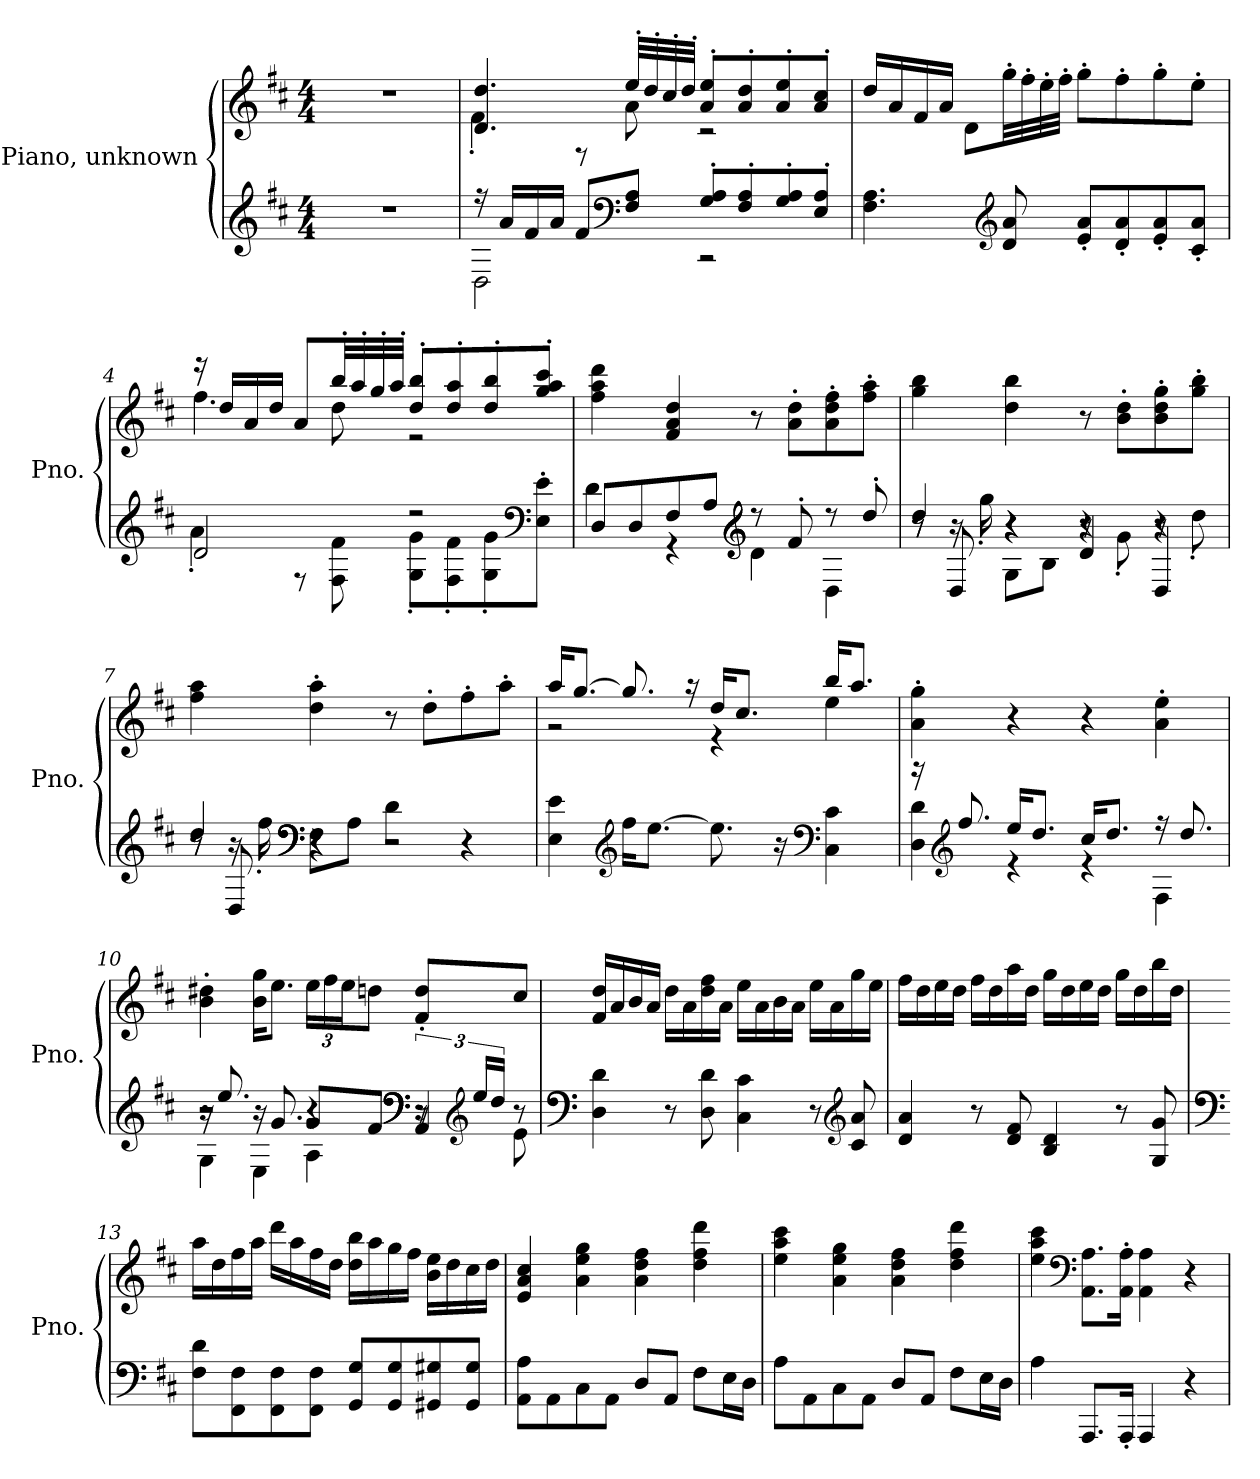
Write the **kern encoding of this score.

**kern	**kern
*part1	*part1
*staff2	*staff1
*I"Piano, unknown	*
*I'Pno.	*
*clefG2	*clefG2
*k[f#c#]	*k[f#c#]
*M4/4	*M4/4
*MM120	*MM120
=1	=1
1r	1r
=2	=2
*^	*^
16r	2D\	4.d/ 4.dd/	4f#'\
16a/LL	.	.	.
16f#/	.	.	.
16a/JJ	.	.	.
8f#/L	.	.	8r
*clefF4	*	*	*
8F#/ 8A/J	.	32ee'/LLL	8a\
.	.	32dd'/	.
.	.	32cc#'/	.
.	.	32dd'/JJJ	.
8G/' 8A/'L	2r	8a/' 8ee/'L	2r
8F#/' 8A/'	.	8a/' 8dd/'	.
8G/' 8A/'	.	8a/' 8ee/'	.
8E/' 8A/'J	.	8a/' 8cc#/'J	.
*v	*v	*	*
*	*v	*v
=3	=3
4.F#\ 4.A\	16dd/LL
.	16a/
.	16f#/
.	16a/JJ
.	8d\L
*clefG2	*
8d/ 8a/	32gg'\LL
.	32ff#'\
.	32ee'\
.	32ff#'\JJJ
8e/' 8a/'L	8gg'\L
8d/' 8a/'	8ff#'\
8e/' 8a/'	8gg'\
8c#/' 8a/'J	8ee'\J
!!LO:LB:g=z
=4	=4
*^	*^
2d/	4a'\	16r	4.ff#\
.	.	16dd/LL	.
.	.	16a/	.
.	.	16dd/JJ	.
.	8r	8a/L	.
.	8F#\ 8f#\	32bb'/LL	8dd\
.	.	32aa'/	.
.	.	32gg'/	.
.	.	32aa'/JJJ	.
2r	8G\' 8g\'L	8dd/' 8bb/'L	2r
.	8F#\' 8f#\'	8dd/' 8aa/'	.
.	8G\' 8g\'	8dd/' 8bb/'	.
*clefF4	*	*	*
.	8E\' 8e\'J	8gg/' 8aa/' 8ccc#/'J	.
*	*	*v	*v
=5	=5	=5
8D/L	4d\	4ff#\ 4aa\ 4ddd\
8D/	.	.
8F#/	4r	4f#/ 4a/ 4dd/
8A/J	.	.
*clefG2	*	*
8r	4d\	8r
8f#'/	.	8a\' 8dd\'L
8r	4D\	8a\' 8dd\' 8ff#\'
8dd'/	.	8ff#\' 8aa\'J
=6	=6	=6
*	*^	*
4dd/	8r	8r	4gg\ 4bb\
.	16r	8D/	.
.	16gg'\	.	.
4r	8G\L	4r	4dd\ 4bb\
.	8B\J	.	.
4d/	8r	4r	8r
.	8g'\	.	8b\' 8dd\'L
4r	8r	4D/	8b\' 8dd\' 8gg\'
.	8dd'\	.	8gg\' 8bb\'J
!!LO:LB:g=z
=7	=7	=7	=7
4dd/	8r	8r	4ff#\ 4aa\
.	16r	8D/	.
.	16ff#'\	.	.
*clefF4	*	*	*
4r	8F#\L	4r	4dd\' 4aa\'
.	8A\J	.	.
2r	4d\	2r	8r
.	.	.	8dd'\L
.	4r	.	8ff#'\
.	.	.	8aa'\J
*v	*v	*v	*
=8	=8
*	*^
4E\ 4e\	16aa/KL	2r
.	[8.gg/J	.
*clefG2	*	*
16ff#\KL	8.gg/]	.
[8.ee\J	.	.
.	16r	.
8.ee\]	16dd/KL	4r
.	8.cc#/J	.
16r	.	.
*clefF4	*	*
4C#\ 4c#\	16bb/KL	4ee\
.	8.aa/J	.
*	*v	*v
=9	=9
*^	*
16r	4D\ 4d\	4a\' 4gg\'
*clefG2	*	*
8.ff#/	.	.
16ee/KL	4r	4r
8.dd/J	.	.
16cc#/KL	4r	4r
8.dd/J	.	.
16r	4F#\	4a\' 4ee\'
8.dd/	.	.
!!LO:LB:g=z
=10	=10	=10
*	*^	*
16r	4G\	2r	4b\' 4dd#X\'
8.ee/	.	.	.
16r	4E\	.	16b\ 16gg\KL
8.g/	.	.	8.ee\J
*	*	*	*Xbrackettup
8g/L	4A\	4r	24ee\LL
.	.	.	24ff#\
.	.	.	24ee\J
8f#/J	.	.	8ddn\J
*clefF4	*	*	*
24r	8r	4AA/	8f#/' 8dd/'L
*clefG2	*	*	*
24ee/LL	.	.	.
24dd/JJ	.	.	.
8r	8e\	.	8cc#/J
*v	*v	*v	*
=11	=11
*clefF4	*
4D\ 4d\	16f#/ 16dd/LL
.	16a/
.	16b/
.	16a/JJ
8r	16dd\LL
.	16a\
8D\ 8d\	16dd\ 16ff#\
.	16a\JJ
4C#\ 4c#\	16ee\LL
.	16a\
.	16b\
.	16a\JJ
8r	16ee\LL
.	16a\
*clefG2	*
8c#/ 8a/	16gg\
.	16ee\JJ
!!LO:LB:g=z
=12	=12
4d/ 4a/	16ff#\LL
.	16dd\
.	16ee\
.	16dd\JJ
8r	16ff#\LL
.	16dd\
8d/ 8f#/	16aa\
.	16dd\JJ
4B/ 4d/	16gg\LL
.	16dd\
.	16ee\
.	16dd\JJ
8r	16gg\LL
.	16dd\
8G/ 8g/	16bb\
.	16dd\JJ
=13	=13
*clefF4	*
8F#\ 8d\L	16aa\LL
.	16dd\
8FF#\ 8F#\	16ff#\
.	16aa\JJ
8FF#\ 8F#\	16ddd\LL
.	16aa\
8FF#\ 8F#\J	16ff#\
.	16dd\JJ
8GG/ 8G/L	16dd\ 16bb\LL
.	16aa\
8GG/ 8G/	16gg\
.	16ff#\JJ
8GG#X/ 8G#X/	16b\ 16ee\LL
.	16dd\
8GG#/ 8G#/J	16cc#\
.	16dd\JJ
=14	=14
8AA\ 8A\L	4e/ 4a/ 4cc#/
8AA\	.
8C#\	4a\ 4ee\ 4gg\
8AA\J	.
8D/L	4a\ 4dd\ 4ff#\
8AA/J	.
8F#\L	4dd\ 4ff#\ 4ddd\
16E\L	.
16D\JJ	.
!!LO:LB:g=z
=15	=15
8A\L	4ee\ 4aa\ 4ccc#\
8AA\	.
8C#\	4a\ 4ee\ 4gg\
8AA\J	.
8D/L	4a\ 4dd\ 4ff#\
8AA/J	.
8F#\L	4dd\ 4ff#\ 4ddd\
16E\L	.
16D\JJ	.
=16	=16
4A\	4ee\ 4aa\ 4ccc#\
*	*clefF4
8.AAA/L	8.AA\ 8.A\L
16AAA'/Jk	16AA\' 16A\'Jk
4AAA/	4AA\ 4A\
4r	4r
=	=
*-	*-
